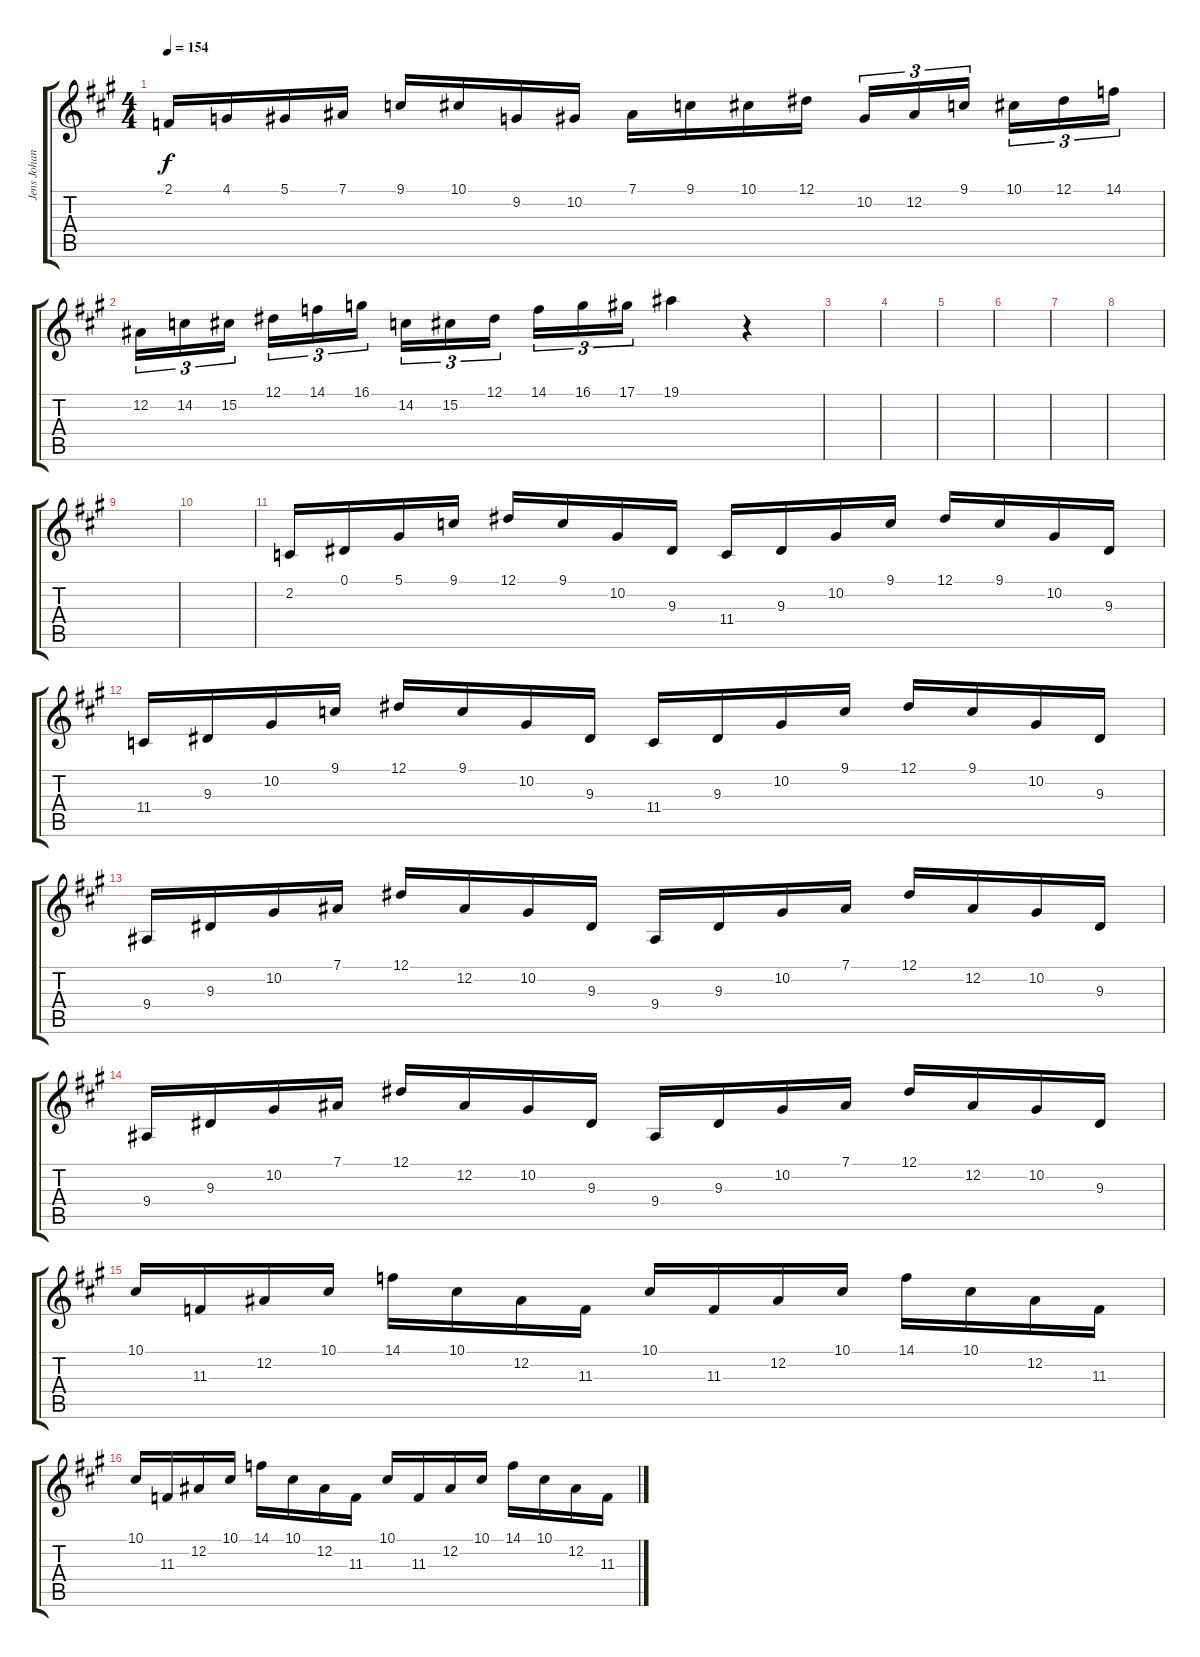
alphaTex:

\track ("Jens Johansson I" "Jens Johan") {instrument harpsichord}
\staff {score tabs}
\tuning (Eb4 Bb3 Gb3 Db3 Ab2 Eb2) {hide}
\ts (4 4)
\tempo 154
\clef g2
\ks a
2.1.16{dy f} 4.1.16 5.1.16 7.1.16 9.1.16 10.1.16 9.2.16 10.2.16 7.1.16 9.1.16 10.1.16 12.1.16 10.2.16{tu (3 2)} 12.2.16{tu (3 2)} 9.1.16{tu (3 2) beam splitsecondary} 10.1.16{tu (3 2)} 12.1.16{tu (3 2)} 14.1.16{tu (3 2)} |
12.2.16{tu (3 2)} 14.2.16{tu (3 2)} 15.2.16{tu (3 2) beam splitsecondary} 12.1.16{tu (3 2)} 14.1.16{tu (3 2)} 16.1.16{tu (3 2)} 14.2.16{tu (3 2)} 15.2.16{tu (3 2)} 12.1.16{tu (3 2) beam splitsecondary} 14.1.16{tu (3 2)} 16.1.16{tu (3 2)} 17.1.16{tu (3 2)} 19.1.4 r.4 |
|
|
|
|
|
|
|
|
2.2.16 0.1.16 5.1.16 9.1.16 12.1.16 9.1.16 10.2.16 9.3.16 11.4.16 9.3.16 10.2.16 9.1.16 12.1.16 9.1.16 10.2.16 9.3.16 |
11.4.16 9.3.16 10.2.16 9.1.16 12.1.16 9.1.16 10.2.16 9.3.16 11.4.16 9.3.16 10.2.16 9.1.16 12.1.16 9.1.16 10.2.16 9.3.16 |
9.4.16 9.3.16 10.2.16 7.1.16 12.1.16 12.2.16 10.2.16 9.3.16 9.4.16 9.3.16 10.2.16 7.1.16 12.1.16 12.2.16 10.2.16 9.3.16 |
9.4.16 9.3.16 10.2.16 7.1.16 12.1.16 12.2.16 10.2.16 9.3.16 9.4.16 9.3.16 10.2.16 7.1.16 12.1.16 12.2.16 10.2.16 9.3.16 |
10.1.16 11.3.16 12.2.16 10.1.16 14.1.16 10.1.16 12.2.16 11.3.16 10.1.16 11.3.16 12.2.16 10.1.16 14.1.16 10.1.16 12.2.16 11.3.16 |
10.1.16 11.3.16 12.2.16 10.1.16 14.1.16 10.1.16 12.2.16 11.3.16 10.1.16 11.3.16 12.2.16 10.1.16 14.1.16 10.1.16 12.2.16 11.3.16
